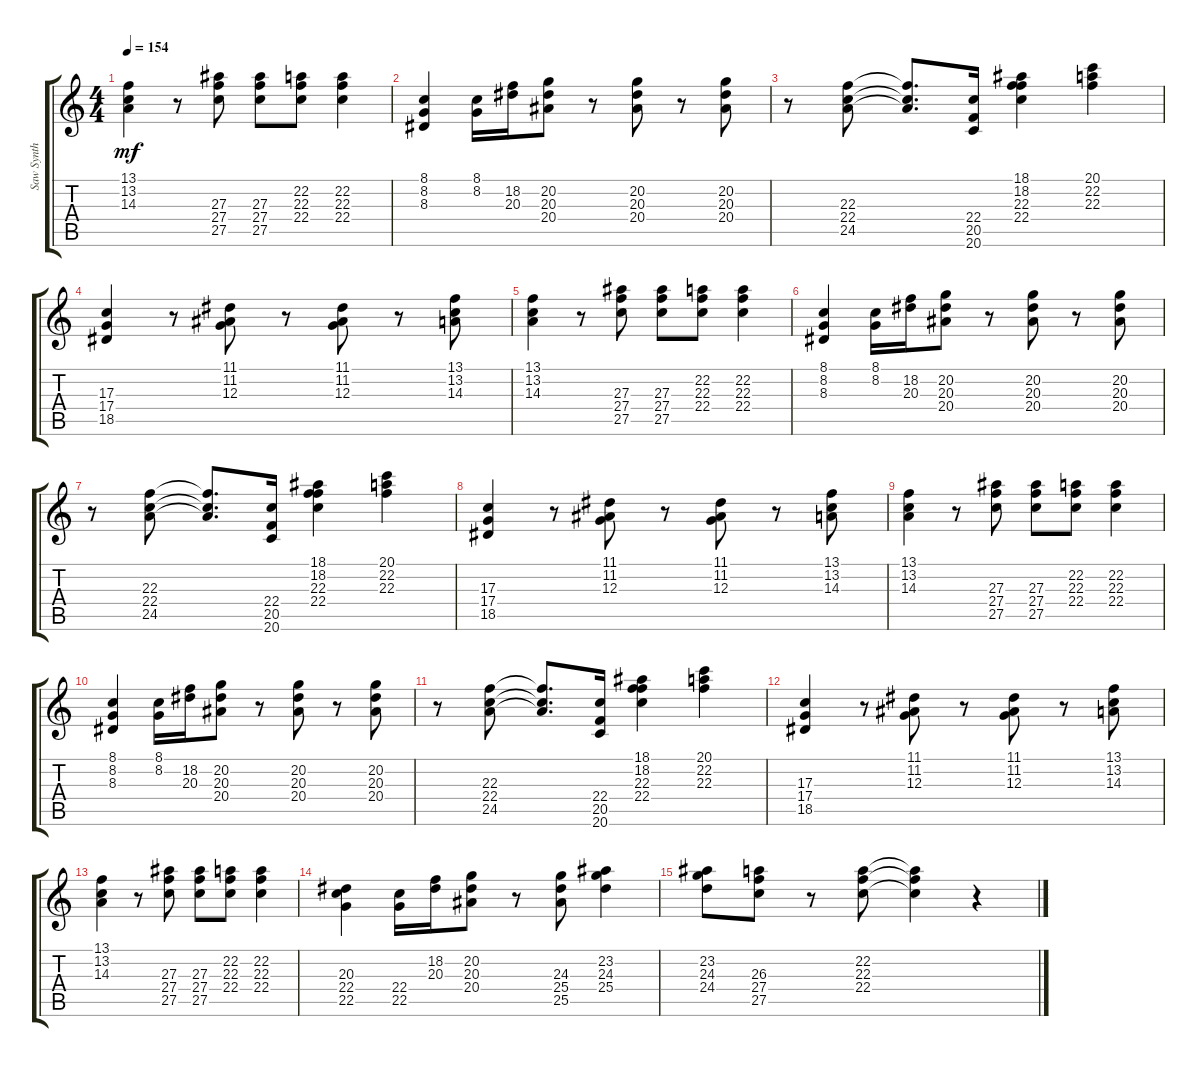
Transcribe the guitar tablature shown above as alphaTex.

\track ("Saw Synth" "Saw Synth") {instrument lead2sawtooth}
\staff {score tabs}
\tuning (E4 B3 G3 D3 A2 E2) {hide}
\ts (4 4)
\tempo 154
\clef g2
\ks c
(13.1 13.2 14.3).4{dy mf} r.8 (27.3 27.4 27.5).8 (27.3 27.4 27.5).8 (22.2 22.3 22.4).8 (22.2 22.3 22.4).4 |
(8.1 8.2 8.3).4 (8.1 8.2).16 (18.2 20.3).16 (20.2 20.3 20.4).8 r.8 (20.2 20.3 20.4).8 r.8 (20.2 20.3 20.4).8 |
r.8 (22.3 22.4 24.5).8 (22.3{t} 22.4{t} 24.5{t}).8{d} (22.4 20.5 20.6).16 (18.1 18.2 22.3 22.4).4 (20.1 22.2 22.3).4 |
(17.3 17.4 18.5).4 r.8 (11.1 11.2 12.3).8 r.8 (11.1 11.2 12.3).8 r.8 (13.1 13.2 14.3).8 |
(13.1 13.2 14.3).4 r.8 (27.3 27.4 27.5).8 (27.3 27.4 27.5).8 (22.2 22.3 22.4).8 (22.2 22.3 22.4).4 |
(8.1 8.2 8.3).4 (8.1 8.2).16 (18.2 20.3).16 (20.2 20.3 20.4).8 r.8 (20.2 20.3 20.4).8 r.8 (20.2 20.3 20.4).8 |
r.8 (22.3 22.4 24.5).8 (22.3{t} 22.4{t} 24.5{t}).8{d} (22.4 20.5 20.6).16 (18.1 18.2 22.3 22.4).4 (20.1 22.2 22.3).4 |
(17.3 17.4 18.5).4 r.8 (11.1 11.2 12.3).8 r.8 (11.1 11.2 12.3).8 r.8 (13.1 13.2 14.3).8 |
(13.1 13.2 14.3).4 r.8 (27.3 27.4 27.5).8 (27.3 27.4 27.5).8 (22.2 22.3 22.4).8 (22.2 22.3 22.4).4 |
(8.1 8.2 8.3).4 (8.1 8.2).16 (18.2 20.3).16 (20.2 20.3 20.4).8 r.8 (20.2 20.3 20.4).8 r.8 (20.2 20.3 20.4).8 |
r.8 (22.3 22.4 24.5).8 (22.3{t} 22.4{t} 24.5{t}).8{d} (22.4 20.5 20.6).16 (18.1 18.2 22.3 22.4).4 (20.1 22.2 22.3).4 |
(17.3 17.4 18.5).4 r.8 (11.1 11.2 12.3).8 r.8 (11.1 11.2 12.3).8 r.8 (13.1 13.2 14.3).8 |
(13.1 13.2 14.3).4 r.8 (27.3 27.4 27.5).8 (27.3 27.4 27.5).8 (22.2 22.3 22.4).8 (22.2 22.3 22.4).4 |
(20.3 22.4 22.5).4 (22.4 22.5).16 (18.2 20.3).16 (20.2 20.3 20.4).8 r.8 (24.3 25.4 25.5).8 (23.2 24.3 25.4).4 |
(23.2 24.3 24.4).8 (26.3 27.4 27.5).8 r.8 (22.2 22.3 22.4).8 (22.2{t} 22.3{t} 22.4{t}).4 r.4
